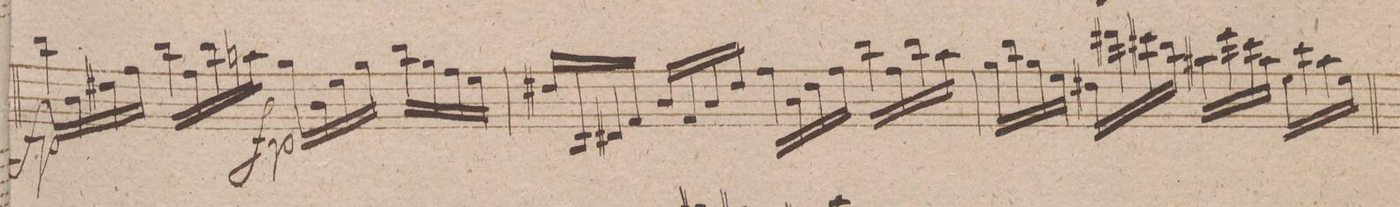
**kern	**dynam
*I"Violino 1mo	*
*clefG2	*
*k[f#]	*
*met(c)	*
*M4/4	*
16bbLL	fp
16b	.
16dd#X	.
16ff#JJ	.
16bbLL	.
16ff#	.
16bb	.
16aanJJ	.
16ggLL	fp
16b	.
16ee	.
16ggJJ	.
16bbLL	.
16gg	.
16ff#	.
16eeJJ	.
=39	=39
16dd#XLL	.
16B	.
16d#X	.
16f#JJ	.
16bLL	.
16f#	.
16b	.
16dd#JJ	.
16ff#LL	.
16b	.
16dd#	.
16ff#JJ	.
16bbLL	.
16ff#	.
16bb	.
16aaJJ	.
=40	=40
16ggLL	.
16bb	.
16gg	.
16eeJJ	.
16dd#XLL	.
16ddd#X	.
16ccc#X	.
16bbJJ	.
16aa#XLL	.
16eee	.
16ccc#	.
16aa#JJ	.
16eeLL	.
16ccc#	.
16aa#	.
16eeJJ	.
=41	=41
*-	*-
